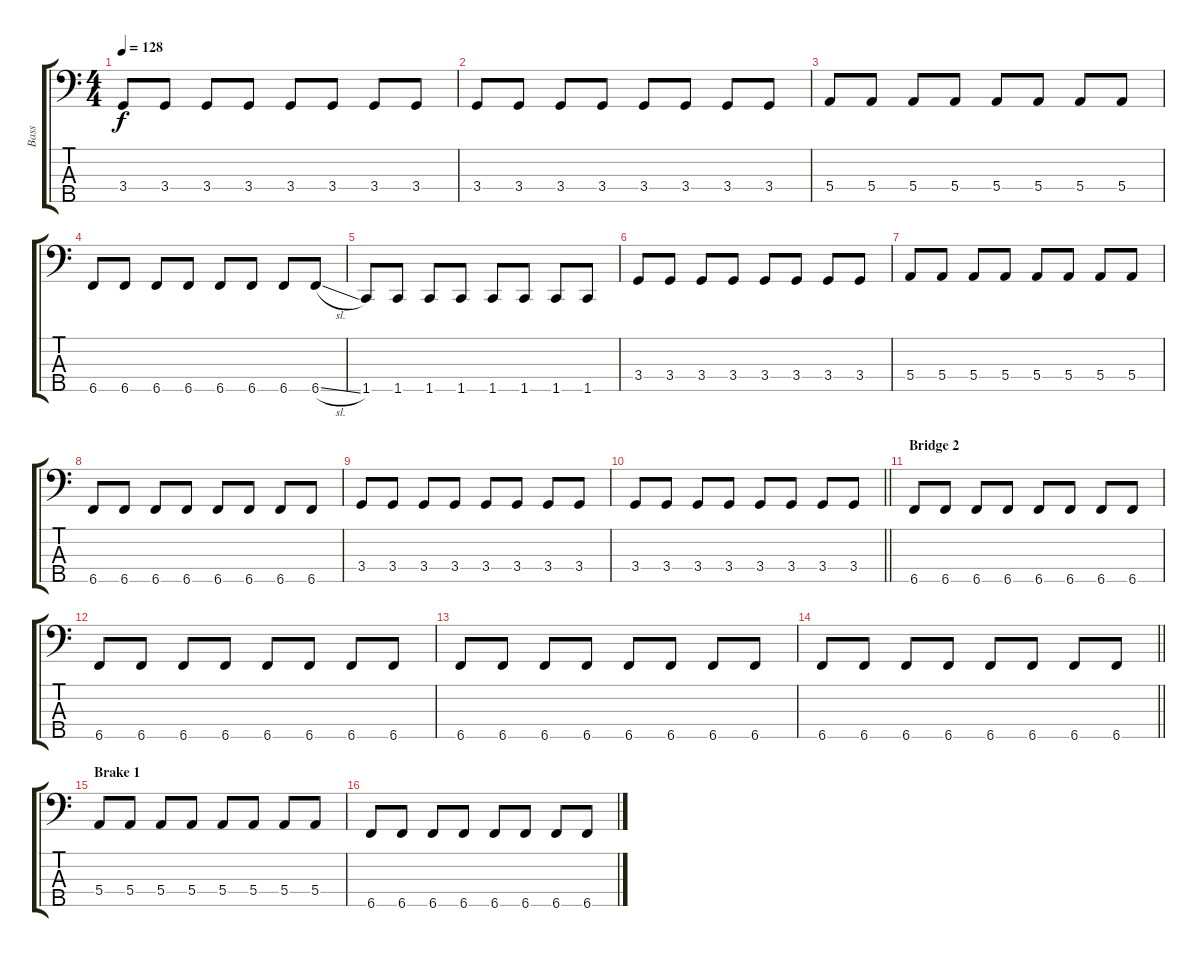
\track ("Bass" "Bass") {instrument electricbasspick}
\staff {score tabs}
\tuning (G2 D2 A1 E1 B0) {hide}
\ts (4 4)
\tempo 128
\clef f4
\ks c
3.4.8{dy f} 3.4.8 3.4.8 3.4.8 3.4.8 3.4.8 3.4.8 3.4.8 |
3.4.8 3.4.8 3.4.8 3.4.8 3.4.8 3.4.8 3.4.8 3.4.8 |
5.4.8 5.4.8 5.4.8 5.4.8 5.4.8 5.4.8 5.4.8 5.4.8 |
6.5.8 6.5.8 6.5.8 6.5.8 6.5.8 6.5.8 6.5.8 6.5{sl}.8 |
1.5.8 1.5.8 1.5.8 1.5.8 1.5.8 1.5.8 1.5.8 1.5.8 |
3.4.8 3.4.8 3.4.8 3.4.8 3.4.8 3.4.8 3.4.8 3.4.8 |
5.4.8 5.4.8 5.4.8 5.4.8 5.4.8 5.4.8 5.4.8 5.4.8 |
6.5.8 6.5.8 6.5.8 6.5.8 6.5.8 6.5.8 6.5.8 6.5.8 |
3.4.8 3.4.8 3.4.8 3.4.8 3.4.8 3.4.8 3.4.8 3.4.8 |
\barLineRight lightlight
3.4.8 3.4.8 3.4.8 3.4.8 3.4.8 3.4.8 3.4.8 3.4.8 |
\section ("" "Bridge 2")
6.5.8 6.5.8 6.5.8 6.5.8 6.5.8 6.5.8 6.5.8 6.5.8 |
6.5.8 6.5.8 6.5.8 6.5.8 6.5.8 6.5.8 6.5.8 6.5.8 |
6.5.8 6.5.8 6.5.8 6.5.8 6.5.8 6.5.8 6.5.8 6.5.8 |
\barLineRight lightlight
6.5.8 6.5.8 6.5.8 6.5.8 6.5.8 6.5.8 6.5.8 6.5.8 |
\section ("" "Brake 1")
5.4.8 5.4.8 5.4.8 5.4.8 5.4.8 5.4.8 5.4.8 5.4.8 |
6.5.8 6.5.8 6.5.8 6.5.8 6.5.8 6.5.8 6.5.8 6.5.8
